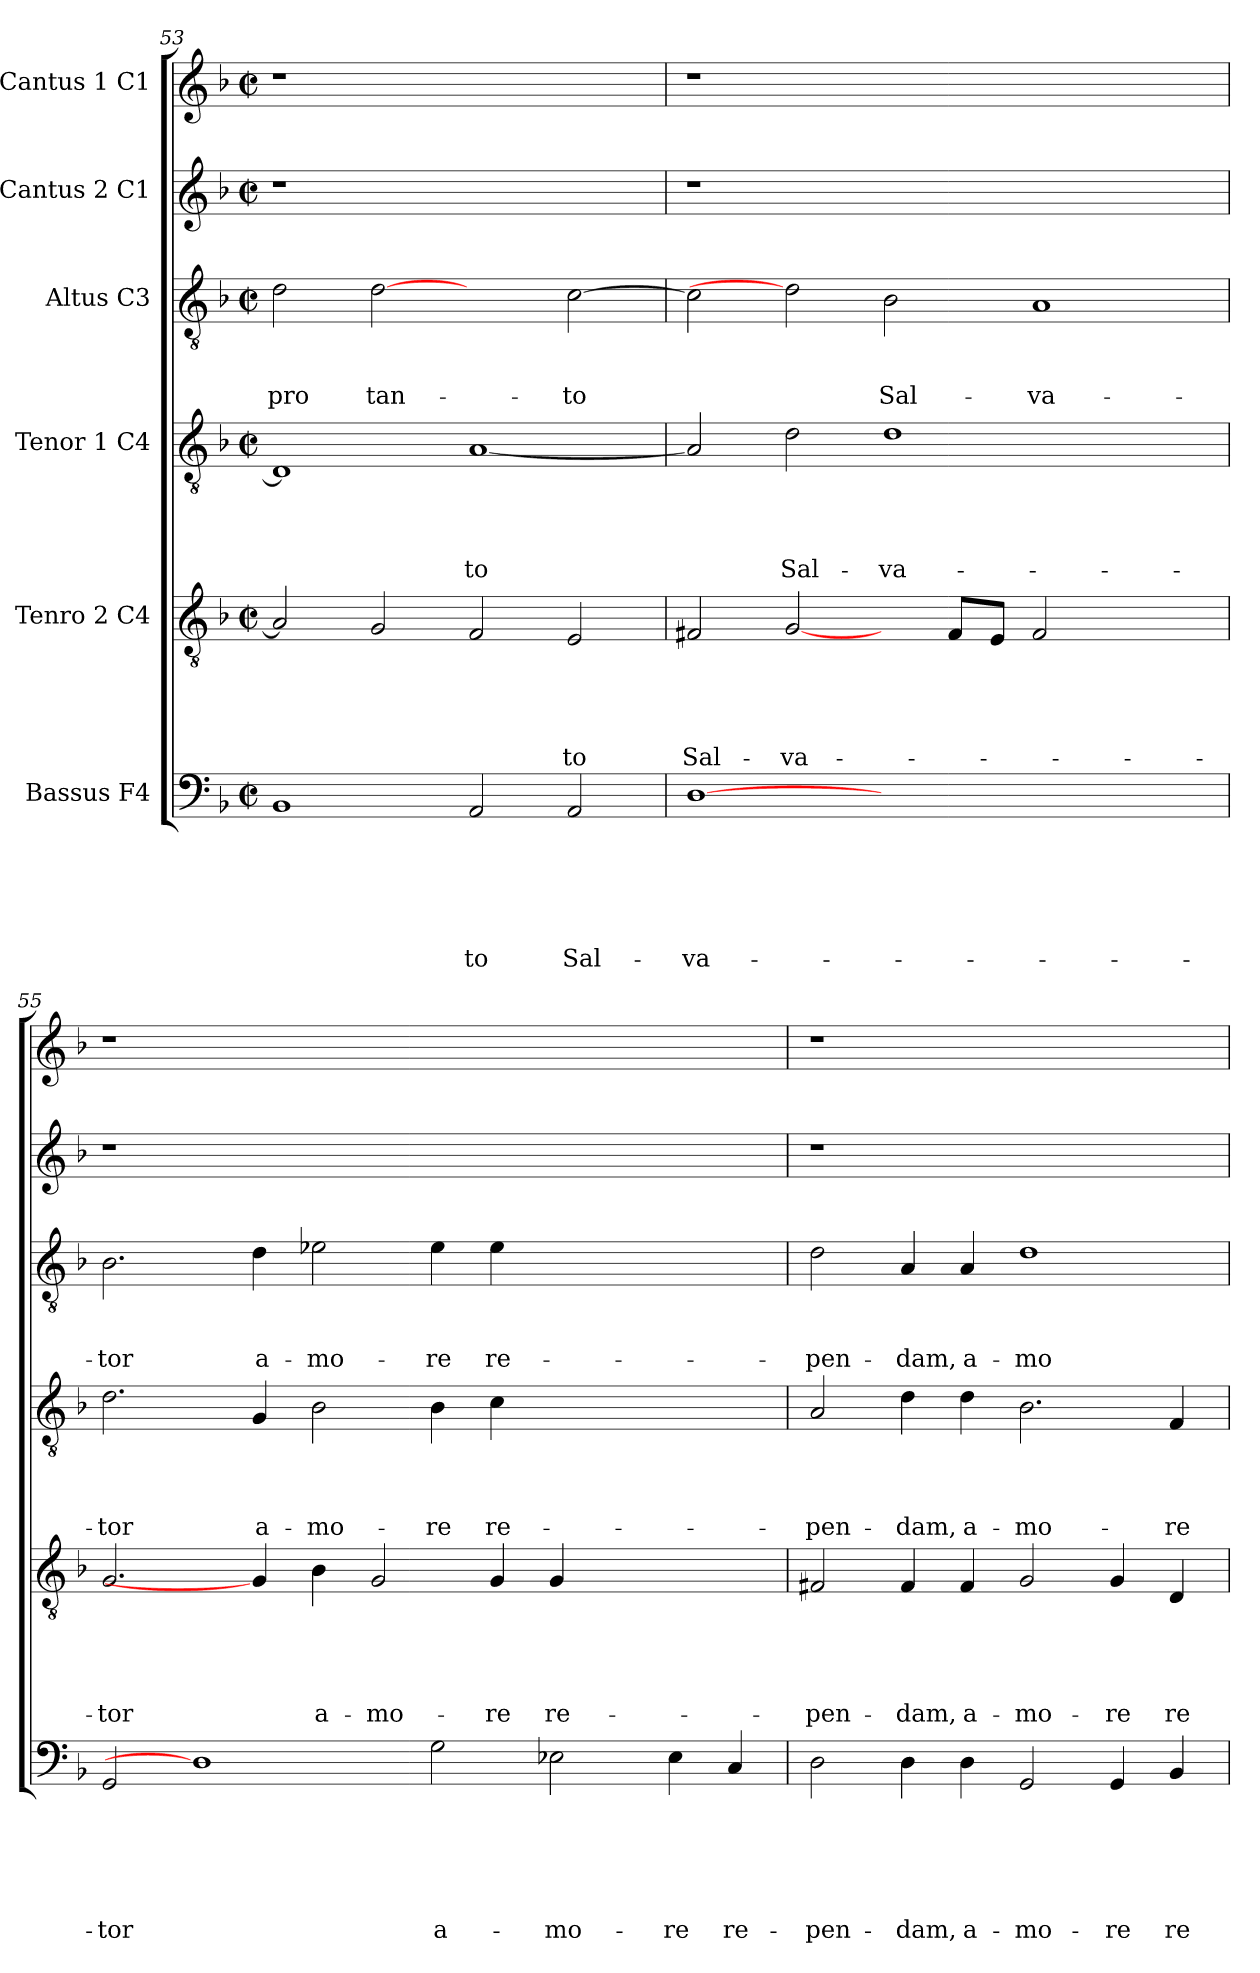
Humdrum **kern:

**kern	**text	**text	**text	**text	**text	**text	**kern	**text	**text	**text	**text	**text	**kern	**text	**text	**text	**text	**kern	**text	**text	**text	**kern	**kern
*part6	*part6	*part6	*part6	*part6	*part6	*part6	*part5	*part5	*part5	*part5	*part5	*part5	*part4	*part4	*part4	*part4	*part4	*part3	*part3	*part3	*part3	*part2	*part1
*staff6	*staff6	*staff6	*staff6	*staff6	*staff6	*staff6	*staff5	*staff5	*staff5	*staff5	*staff5	*staff5	*staff4	*staff4	*staff4	*staff4	*staff4	*staff3	*staff3	*staff3	*staff3	*staff2	*staff1
*I"Bassus F4	*	*	*	*	*	*	*I"Tenro 2 C4	*	*	*	*	*	*I"Tenor 1 C4	*	*	*	*	*I"Altus C3	*	*	*	*I"Cantus 2 C1	*I"Cantus 1 C1
*clefF4	*	*	*	*	*	*	*clefGv2	*	*	*	*	*	*clefGv2	*	*	*	*	*clefGv2	*	*	*	*clefG2	*clefG2
*k[b-]	*	*	*	*	*	*	*k[b-]	*	*	*	*	*	*k[b-]	*	*	*	*	*k[b-]	*	*	*	*k[b-]	*k[b-]
*F:	*	*	*	*	*	*	*F:	*	*	*	*	*	*F:	*	*	*	*	*F:	*	*	*	*F:	*F:
*M2/2	*	*	*	*	*	*	*M2/2	*	*	*	*	*	*M2/2	*	*	*	*	*M2/2	*	*	*	*M2/2	*M2/2
*met(c|)	*	*	*	*	*	*	*met(c|)	*	*	*	*	*	*met(c|)	*	*	*	*	*met(c|)	*	*	*	*met(c|)	*met(c|)
=53	=53	=53	=53	=53	=53	=53	=53	=53	=53	=53	=53	=53	=53	=53	=53	=53	=53	=53	=53	=53	=53	=53	=53
1BB-	.	.	.	.	.	.	2A/]	.	.	.	.	.	1D]	.	.	.	.	2d\	.	.	pro	1r	1r
.	.	.	.	.	.	.	2G/	.	.	.	.	.	.	.	.	.	.	[2d	.	.	tan-	.	.
2AA/	.	.	.	.	.	-to	2F/	.	.	.	.	.	[1A	.	.	.	-to	2ryy	.	.	.	1ryy	1ryy
2AA/	.	.	.	.	.	Sal-	2E/	.	.	.	.	-to	.	.	.	.	.	[2c\	.	.	-to	.	.
!!LO:LB:g=z
=54	=54	=54	=54	=54	=54	=54	=54	=54	=54	=54	=54	=54	=54	=54	=54	=54	=54	=54	=54	=54	=54	=54	=54
[1D	.	.	.	.	.	-va-	2F#X/	.	.	.	.	Sal-	2A/]	.	.	.	.	2c\]	.	.	.	1r	1r
.	.	.	.	.	.	.	[2G/	.	.	.	.	-va-	2d\	.	.	.	Sal-	2d]	.	.	.	.	.
1.ryy	.	.	.	.	.	.	4ryy	.	.	.	.	.	1d	.	.	.	-va-	2B-\	.	.	Sal-	1.ryy	1.ryy
.	.	.	.	.	.	.	8F#/L	.	.	.	.	.	.	.	.	.	.	.	.	.	.	.	.
.	.	.	.	.	.	.	8E/J	.	.	.	.	.	.	.	.	.	.	.	.	.	.	.	.
.	.	.	.	.	.	.	2F#/	.	.	.	.	.	.	.	.	.	.	1A	.	.	-va-	.	.
.	.	.	.	.	.	.	2ryy	.	.	.	.	.	2ryy	.	.	.	.	.	.	.	.	.	.
=55	=55	=55	=55	=55	=55	=55	=55	=55	=55	=55	=55	=55	=55	=55	=55	=55	=55	=55	=55	=55	=55	=55	=55
2GG/	.	.	.	.	.	-tor	2.G/	.	.	.	.	-tor	2.d\	.	.	.	-tor	2.B-\	.	.	-tor	1r	1r
1D]	.	.	.	.	.	.	.	.	.	.	.	.	.	.	.	.	.	.	.	.	.	.	.
.	.	.	.	.	.	.	4G/]	.	.	.	.	.	4G/	.	.	.	a-	4d\	.	.	a-	.	.
.	.	.	.	.	.	.	4B-\	.	.	.	.	a-	2B-\	.	.	.	-mo-	2e-X\	.	.	-mo-	0ryy	0ryy
.	.	.	.	.	.	.	2G/	.	.	.	.	-mo-	.	.	.	.	.	.	.	.	.	.	.
2G\	.	.	.	.	.	a-	.	.	.	.	.	.	4B-\	.	.	.	-re	4e-\	.	.	-re	.	.
.	.	.	.	.	.	.	4G/	.	.	.	.	-re	4c\	.	.	.	re-	4e-\	.	.	re-	.	.
2E-X\	.	.	.	.	.	-mo-	4G/	.	.	.	.	re-	1ryy	.	.	.	.	1ryy	.	.	.	.	.
.	.	.	.	.	.	.	2.ryy	.	.	.	.	.	.	.	.	.	.	.	.	.	.	.	.
4E-\	.	.	.	.	.	-re	.	.	.	.	.	.	.	.	.	.	.	.	.	.	.	.	.
4C/	.	.	.	.	.	re-	.	.	.	.	.	.	.	.	.	.	.	.	.	.	.	.	.
=56	=56	=56	=56	=56	=56	=56	=56	=56	=56	=56	=56	=56	=56	=56	=56	=56	=56	=56	=56	=56	=56	=56	=56
2D\	.	.	.	.	.	-pen-	2F#X/	.	.	.	.	-pen-	2A/	.	.	.	-pen-	2d\	.	.	-pen-	1r	1r
4D\	.	.	.	.	.	-dam,	4F#/	.	.	.	.	-dam,	4d\	.	.	.	-dam,	4A/	.	.	-dam,	.	.
4D\	.	.	.	.	.	a-	4F#/	.	.	.	.	a-	4d\	.	.	.	a-	4A/	.	.	a-	.	.
2GG/	.	.	.	.	.	-mo-	2G/	.	.	.	.	-mo-	2.B-\	.	.	.	-mo-	1d	.	.	-mo-	1ryy	1ryy
4GG/	.	.	.	.	.	-re	4G/	.	.	.	.	-re	.	.	.	.	.	.	.	.	.	.	.
4BB-/	.	.	.	.	.	re-	4D/	.	.	.	.	re-	4F/	.	.	.	-re	.	.	.	.	.	.
=	=	=	=	=	=	=	=	=	=	=	=	=	=	=	=	=	=	=	=	=	=	=	=
*-	*-	*-	*-	*-	*-	*-	*-	*-	*-	*-	*-	*-	*-	*-	*-	*-	*-	*-	*-	*-	*-	*-	*-
